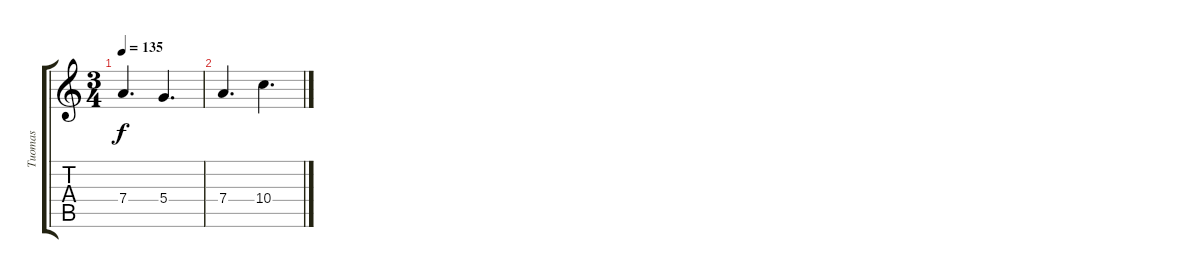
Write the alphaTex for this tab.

\track ("Tuomas" "Tuomas") {instrument electricguitarclean}
\staff {score tabs}
\tuning (E4 B3 G3 D3 A2 E2) {hide}
\ts (3 4)
\tempo 135
\clef g2
\ks c
7.4{t}.4{d dy f} 5.4.4{d} |
7.4.4{d} 10.4.4{d}
